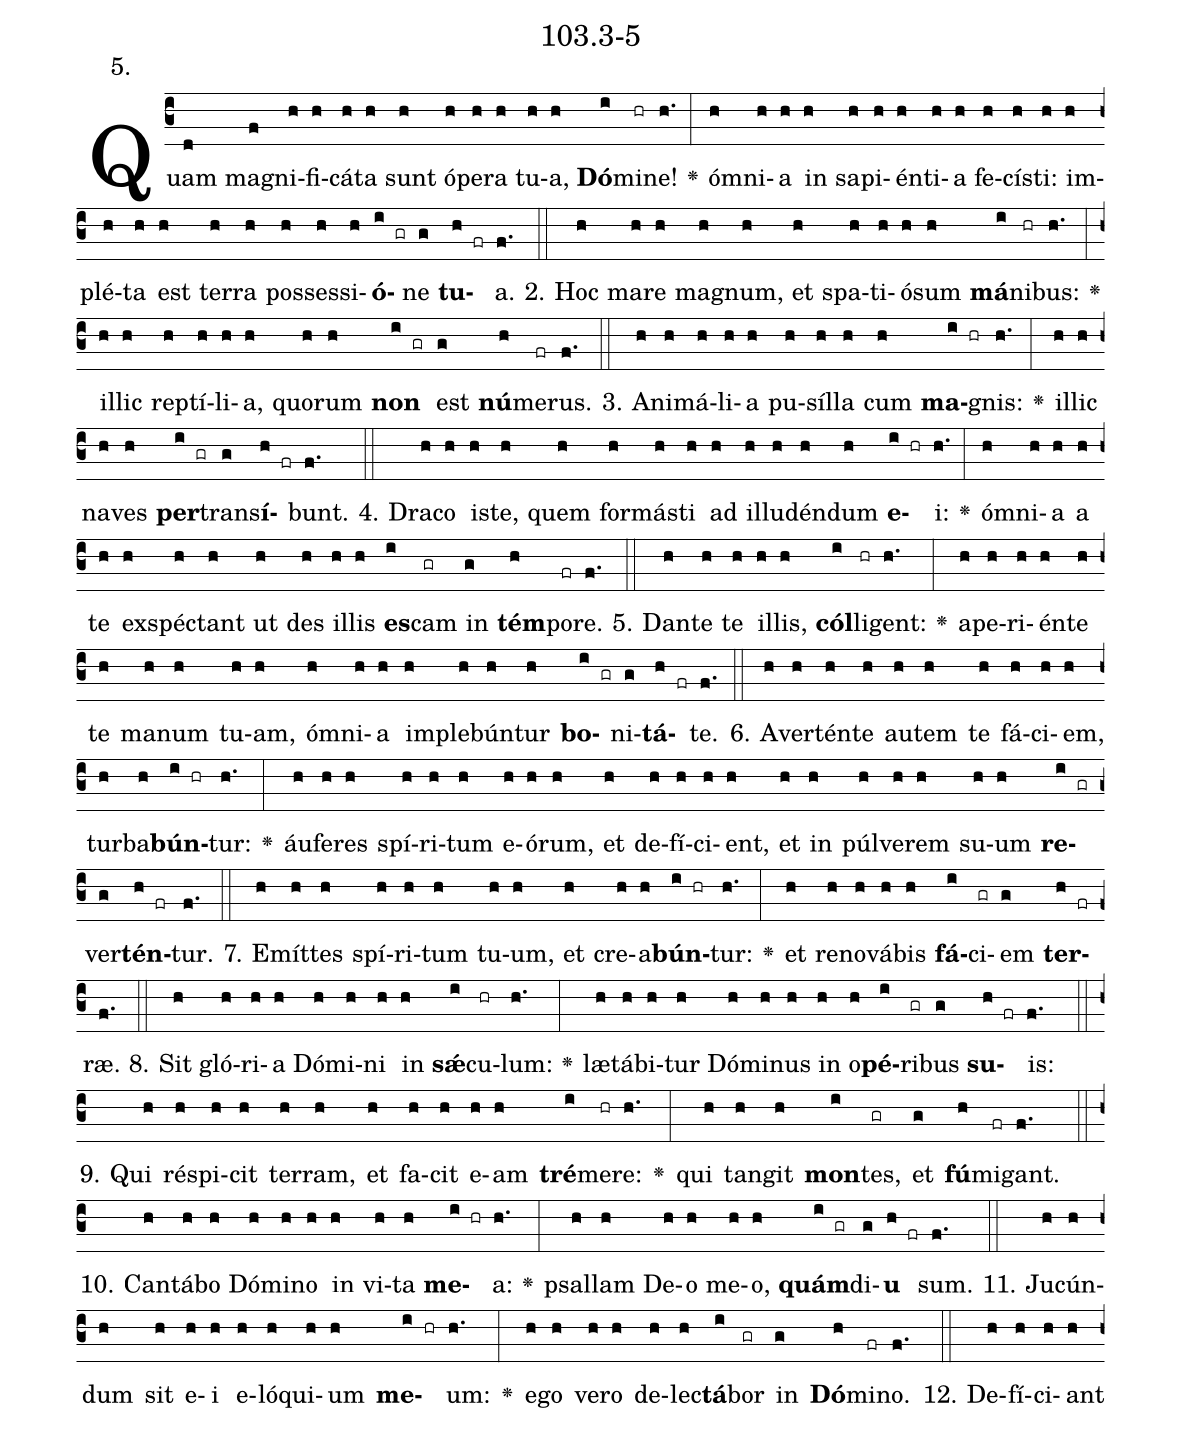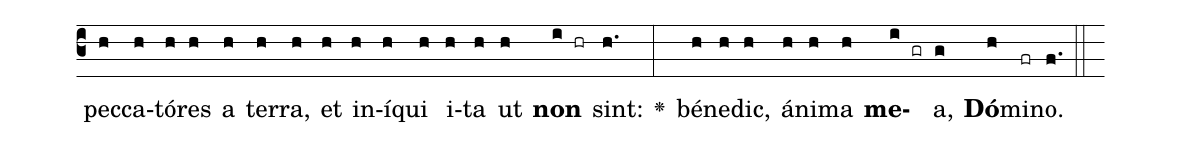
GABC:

name: 103.3-5;
annotation: 5.;
%%
(c3)Quam(d) ma(f)gni(h)fi(h)cá(h)ta(h) sunt(h) ó(h)pe(h)ra(h) tu(h)a,(h) <b>Dó</b>(i)mi(hr)ne!(h.) <v>\greheightstar</v>(:) óm(h)ni(h)a(h) in(h) sa(h)pi(h)én(h)ti(h)a(h) fe(h)cís(h)ti:(h) im(h)plé(h)ta(h) est(h) ter(h)ra(h) pos(h)ses(h)si(h)<b>ó</b>(i gr)ne(g) <b>tu</b>(h fr)a.(f.) (::)
2. Hoc(h) ma(h)re(h) ma(h)gnum,(h) et(h) spa(h)ti(h)ó(h)sum(h) <b>má</b>(i)ni(hr)bus:(h.) <v>\greheightstar</v>(:) il(h)lic(h) rep(h)tí(h)li(h)a,(h) quo(h)rum(h) <b>non</b>(i gr) est(g) <b>nú</b>(h)me(fr)rus.(f.) (::)
3. A(h)ni(h)má(h)li(h)a(h) pu(h)síl(h)la(h) cum(h) <b>ma</b>(i hr)gnis:(h.) <v>\greheightstar</v>(:) il(h)lic(h) na(h)ves(h) <b>per</b>(i gr)trans(g)<b>í</b>(h fr)bunt.(f.) (::)
4. Dra(h)co(h) is(h)te,(h) quem(h) for(h)más(h)ti(h) ad(h) il(h)lu(h)dén(h)dum(h) <b>e</b>(i hr)i:(h.) <v>\greheightstar</v>(:) óm(h)ni(h)a(h) a(h) te(h) ex(h)spéc(h)tant(h) ut(h) des(h) il(h)lis(h) <b>es</b>(i)cam(gr) in(g) <b>tém</b>(h)po(fr)re.(f.) (::)
5. Dan(h)te(h) te(h) il(h)lis,(h) <b>cól</b>(i)li(hr)gent:(h.) <v>\greheightstar</v>(:) a(h)pe(h)ri(h)én(h)te(h) te(h) ma(h)num(h) tu(h)am,(h) óm(h)ni(h)a(h) im(h)ple(h)bún(h)tur(h) <b>bo</b>(i gr)ni(g)<b>tá</b>(h fr)te.(f.) (::)
6. A(h)ver(h)tén(h)te(h) au(h)tem(h) te(h) fá(h)ci(h)em,(h) tur(h)ba(h)<b>bún</b>(i hr)tur:(h.) <v>\greheightstar</v>(:) áu(h)fe(h)res(h) spí(h)ri(h)tum(h) e(h)ó(h)rum,(h) et(h) de(h)fí(h)ci(h)ent,(h) et(h) in(h) púl(h)ve(h)rem(h) su(h)um(h) <b>re</b>(i gr)ver(g)<b>tén</b>(h fr)tur.(f.) (::)
7. E(h)mít(h)tes(h) spí(h)ri(h)tum(h) tu(h)um,(h) et(h) cre(h)a(h)<b>bún</b>(i hr)tur:(h.) <v>\greheightstar</v>(:) et(h) re(h)no(h)vá(h)bis(h) <b>fá</b>(i)ci(gr)em(g) <b>ter</b>(h fr)ræ.(f.) (::)
8. Sit(h) gló(h)ri(h)a(h) Dó(h)mi(h)ni(h) in(h) <b>sǽ</b>(i)cu(hr)lum:(h.) <v>\greheightstar</v>(:) læ(h)tá(h)bi(h)tur(h) Dó(h)mi(h)nus(h) in(h) o(h)<b>pé</b>(i)ri(gr)bus(g) <b>su</b>(h fr)is:(f.) (::)
9. Qui(h) ré(h)spi(h)cit(h) ter(h)ram,(h) et(h) fa(h)cit(h) e(h)am(h) <b>tré</b>(i)me(hr)re:(h.) <v>\greheightstar</v>(:) qui(h) tan(h)git(h) <b>mon</b>(i)tes,(gr) et(g) <b>fú</b>(h)mi(fr)gant.(f.) (::)
10. Can(h)tá(h)bo(h) Dó(h)mi(h)no(h) in(h) vi(h)ta(h) <b>me</b>(i hr)a:(h.) <v>\greheightstar</v>(:) psal(h)lam(h) De(h)o(h) me(h)o,(h) <b>quám</b>(i gr)di(g)<b>u</b>(h fr) sum.(f.) (::)
11. Ju(h)cún(h)dum(h) sit(h) e(h)i(h) e(h)ló(h)qui(h)um(h) <b>me</b>(i hr)um:(h.) <v>\greheightstar</v>(:) e(h)go(h) ve(h)ro(h) de(h)lec(h)<b>tá</b>(i)bor(gr) in(g) <b>Dó</b>(h)mi(fr)no.(f.) (::)
12. De(h)fí(h)ci(h)ant(h) pec(h)ca(h)tó(h)res(h) a(h) ter(h)ra,(h) et(h) in(h)í(h)qui(h) i(h)ta(h) ut(h) <b>non</b>(i hr) sint:(h.) <v>\greheightstar</v>(:) bé(h)ne(h)dic,(h) á(h)ni(h)ma(h) <b>me</b>(i gr)a,(g) <b>Dó</b>(h)mi(fr)no.(f.) (::)
